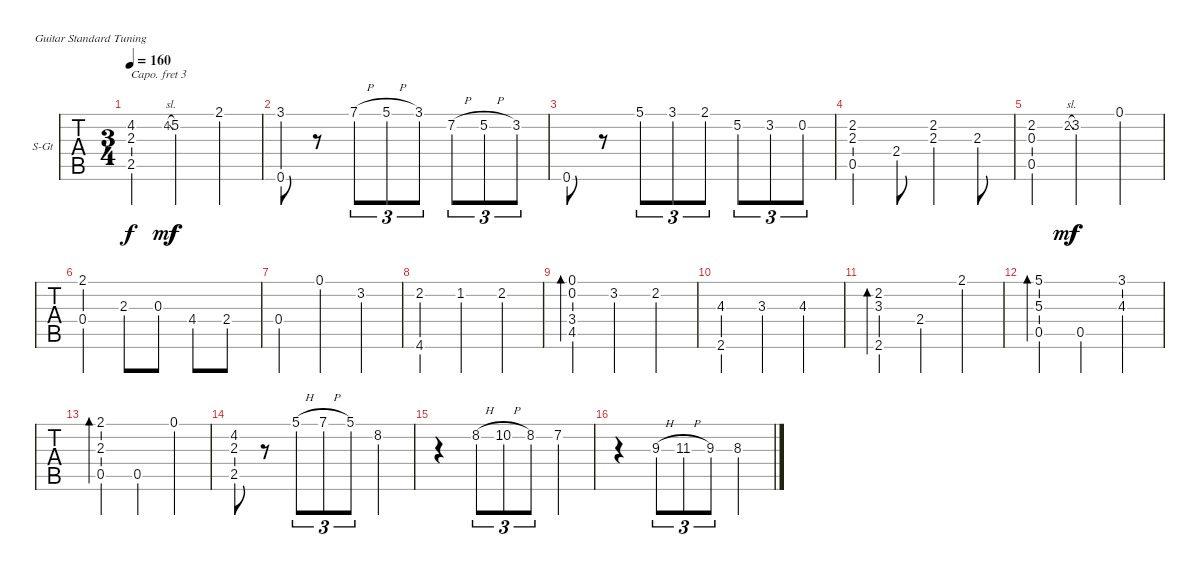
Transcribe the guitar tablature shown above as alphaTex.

\bracketExtendMode groupsimilarinstruments
\firstSystemTrackNameOrientation horizontal
\otherSystemsTrackNameOrientation horizontal
\track ("Track 1" "S-Gt") {instrument acousticguitarsteel}
\staff {tabs}
\capo 3
\tuning (E4 B3 G3 D3 A2 E2)
\ts (3 4)
\tempo 160
\clef g2
\ks c
(4.2 2.3 2.5).4{dy f} 4.2{sl}.8{gr onbeat dy mf} 5.2.4{dy f} 2.1.4 |
(3.1 0.6).8 r.8 7.1{h}.8{tu (3 2)} 5.1{h}.8{tu (3 2)} 3.1.8{tu (3 2)} 7.2{h}.8{tu (3 2)} 5.2{h}.8{tu (3 2)} 3.2.8{tu (3 2)} |
0.6.8 r.8 5.1.8{tu (3 2)} 3.1.8{tu (3 2)} 2.1.8{tu (3 2)} 5.2.8{tu (3 2)} 3.2.8{tu (3 2)} 0.2.8{tu (3 2)} |
(2.2 2.3 0.5).4 2.4.8 (2.2 2.3).4 2.3.8 |
(2.2 0.3 0.5).4 2.2{sl}.8{gr onbeat dy mf} 3.2.4{dy f} 0.1.4 |
(2.1 0.4).4 2.3.8 0.3.8 4.4.8 2.4.8 |
0.4.4 0.1.4 3.2.4 |
(2.2 4.6).4 1.2.4 2.2.4 |
(0.1 0.2 3.4 4.5).4{bd 120} 3.2.4 2.2.4 |
(4.3 2.6).4 3.3.4 4.3.4 |
(2.2 3.3 2.6).4{bd 120} 2.4.4 2.1.4 |
(5.1 5.3 0.5).4{bd 120} 0.5.4 (3.1 4.3).4 |
(2.1 2.3 0.5).4{bd 120} 0.5.4 0.1.4 |
(4.2 2.3 2.5).8 r.8 5.1{h}.8{tu (3 2)} 7.1{h}.8{tu (3 2)} 5.1.8{tu (3 2)} 8.2.4 |
r.4 8.2{h}.8{tu (3 2)} 10.2{h}.8{tu (3 2)} 8.2.8{tu (3 2)} 7.2.4 |
r.4 9.3{h}.8{tu (3 2)} 11.3{h}.8{tu (3 2)} 9.3.8{tu (3 2)} 8.3.4
